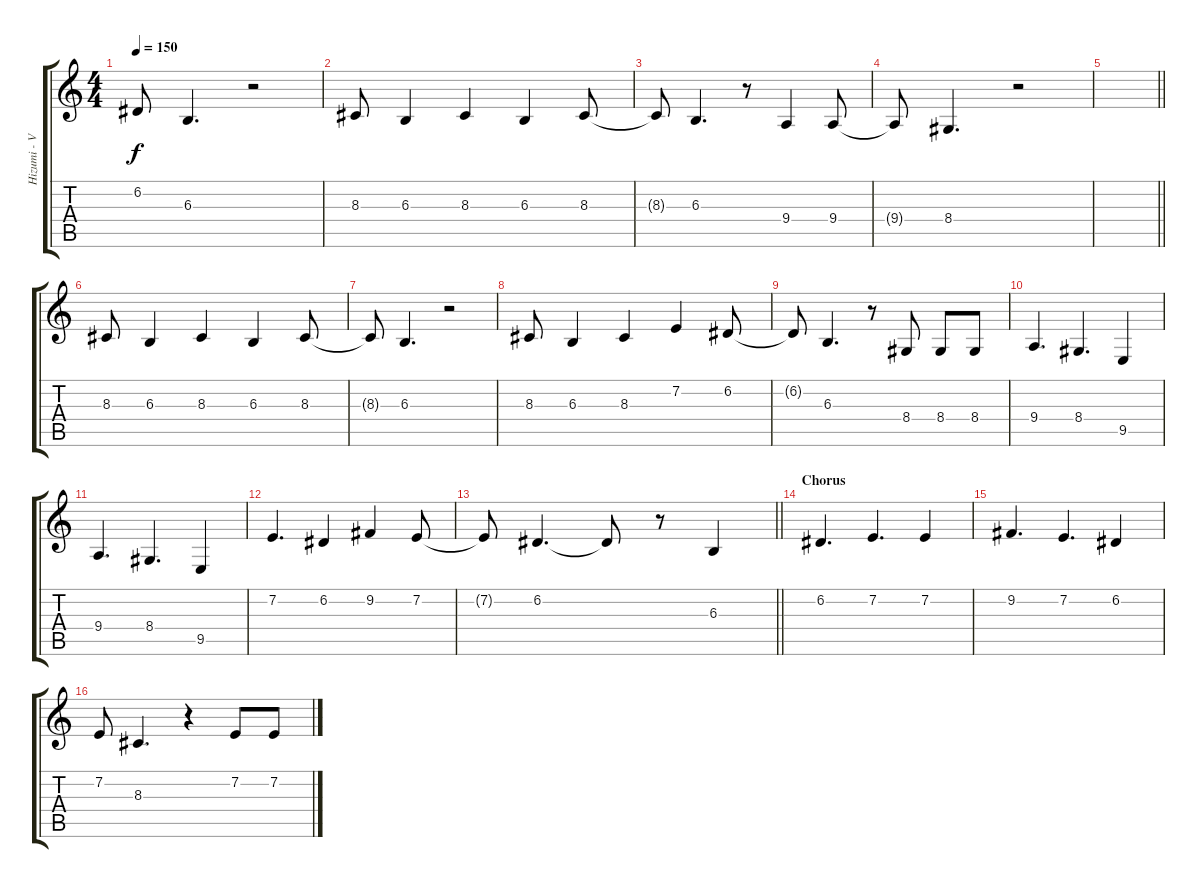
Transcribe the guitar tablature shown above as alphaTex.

\track ("Hizumi - Vocals" "Hizumi - V") {instrument lead6voice}
\staff {score tabs}
\tuning (D4 A3 F3 C3 G2 D2) {hide}
\ts (4 4)
\tempo 150
\clef g2
\ks c
6.2{t}.8{dy f} 6.3.4{d} r.2 |
8.3.8 6.3.4 8.3.4 6.3.4 8.3.8 |
8.3{t}.8 6.3.4{d} r.8 9.4.4 9.4.8 |
9.4{t}.8 8.4.4{d} r.2 |
\barLineRight lightlight
|
\section ("" "")
8.3.8 6.3.4 8.3.4 6.3.4 8.3.8 |
8.3{t}.8 6.3.4{d} r.2 |
8.3.8 6.3.4 8.3.4 7.2.4 6.2.8 |
6.2{t}.8 6.3.4{d} r.8 8.4.8 8.4.8 8.4.8 |
9.4.4{d} 8.4.4{d} 9.5.4 |
9.4.4{d} 8.4.4{d} 9.5.4 |
7.2.4{d} 6.2.4 9.2.4 7.2.8 |
\barLineRight lightlight
7.2{t}.8 6.2.4{d} 6.2{t}.8 r.8 6.3.4 |
\section ("" "Chorus")
6.2.4{d} 7.2.4{d} 7.2.4 |
9.2.4{d} 7.2.4{d} 6.2.4 |
7.2.8 8.3.4{d} r.4 7.2.8 7.2.8
